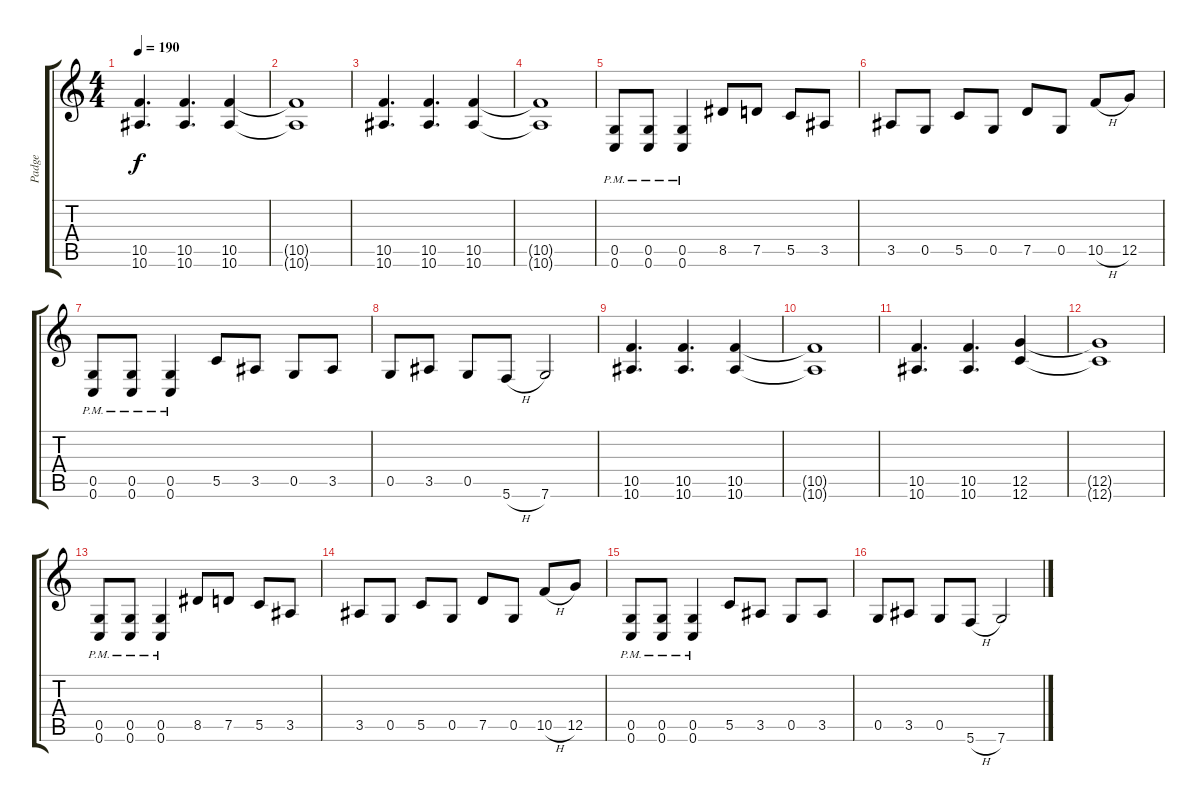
\track ("Padge" "Padge") {instrument overdrivenguitar}
\staff {score tabs}
\tuning (D4 A3 F3 C3 G2 C2) {hide}
\ts (4 4)
\tempo 190
\clef g2
\ks c
(10.5 10.6).4{d dy f volume 12 balance 8} (10.5 10.6).4{d} (10.5 10.6).4 |
(10.5{t} 10.6{t}).1 |
(10.5 10.6).4{d} (10.5 10.6).4{d} (10.5 10.6).4 |
(10.5{t} 10.6{t}).1 |
(0.5{pm} 0.6{pm}).8 (0.5{pm} 0.6{pm}).8 (0.5{pm} 0.6{pm}).4 8.5.8{balance 5} 7.5.8 5.5.8 3.5.8 |
3.5.8 0.5.8 5.5.8 0.5.8 7.5.8 0.5.8 10.5{h}.8 12.5.8 |
(0.5{pm} 0.6{pm}).8{balance 8} (0.5{pm} 0.6{pm}).8 (0.5{pm} 0.6{pm}).4 5.5.8{balance 5} 3.5.8 0.5.8 3.5.8 |
0.5.8 3.5.8 0.5.8 5.6{h}.8 7.6.2 |
(10.5 10.6).4{d volume 12 balance 8} (10.5 10.6).4{d} (10.5 10.6).4 |
(10.5{t} 10.6{t}).1 |
(10.5 10.6).4{d} (10.5 10.6).4{d} (12.5 12.6).4 |
(12.5{t} 12.6{t}).1 |
(0.5{pm} 0.6{pm}).8 (0.5{pm} 0.6{pm}).8 (0.5{pm} 0.6{pm}).4 8.5.8{balance 5} 7.5.8 5.5.8 3.5.8 |
3.5.8 0.5.8 5.5.8 0.5.8 7.5.8 0.5.8 10.5{h}.8 12.5.8 |
(0.5{pm} 0.6{pm}).8{balance 8} (0.5{pm} 0.6{pm}).8 (0.5{pm} 0.6{pm}).4 5.5.8{balance 5} 3.5.8 0.5.8 3.5.8 |
0.5.8 3.5.8 0.5.8 5.6{h}.8 7.6.2
